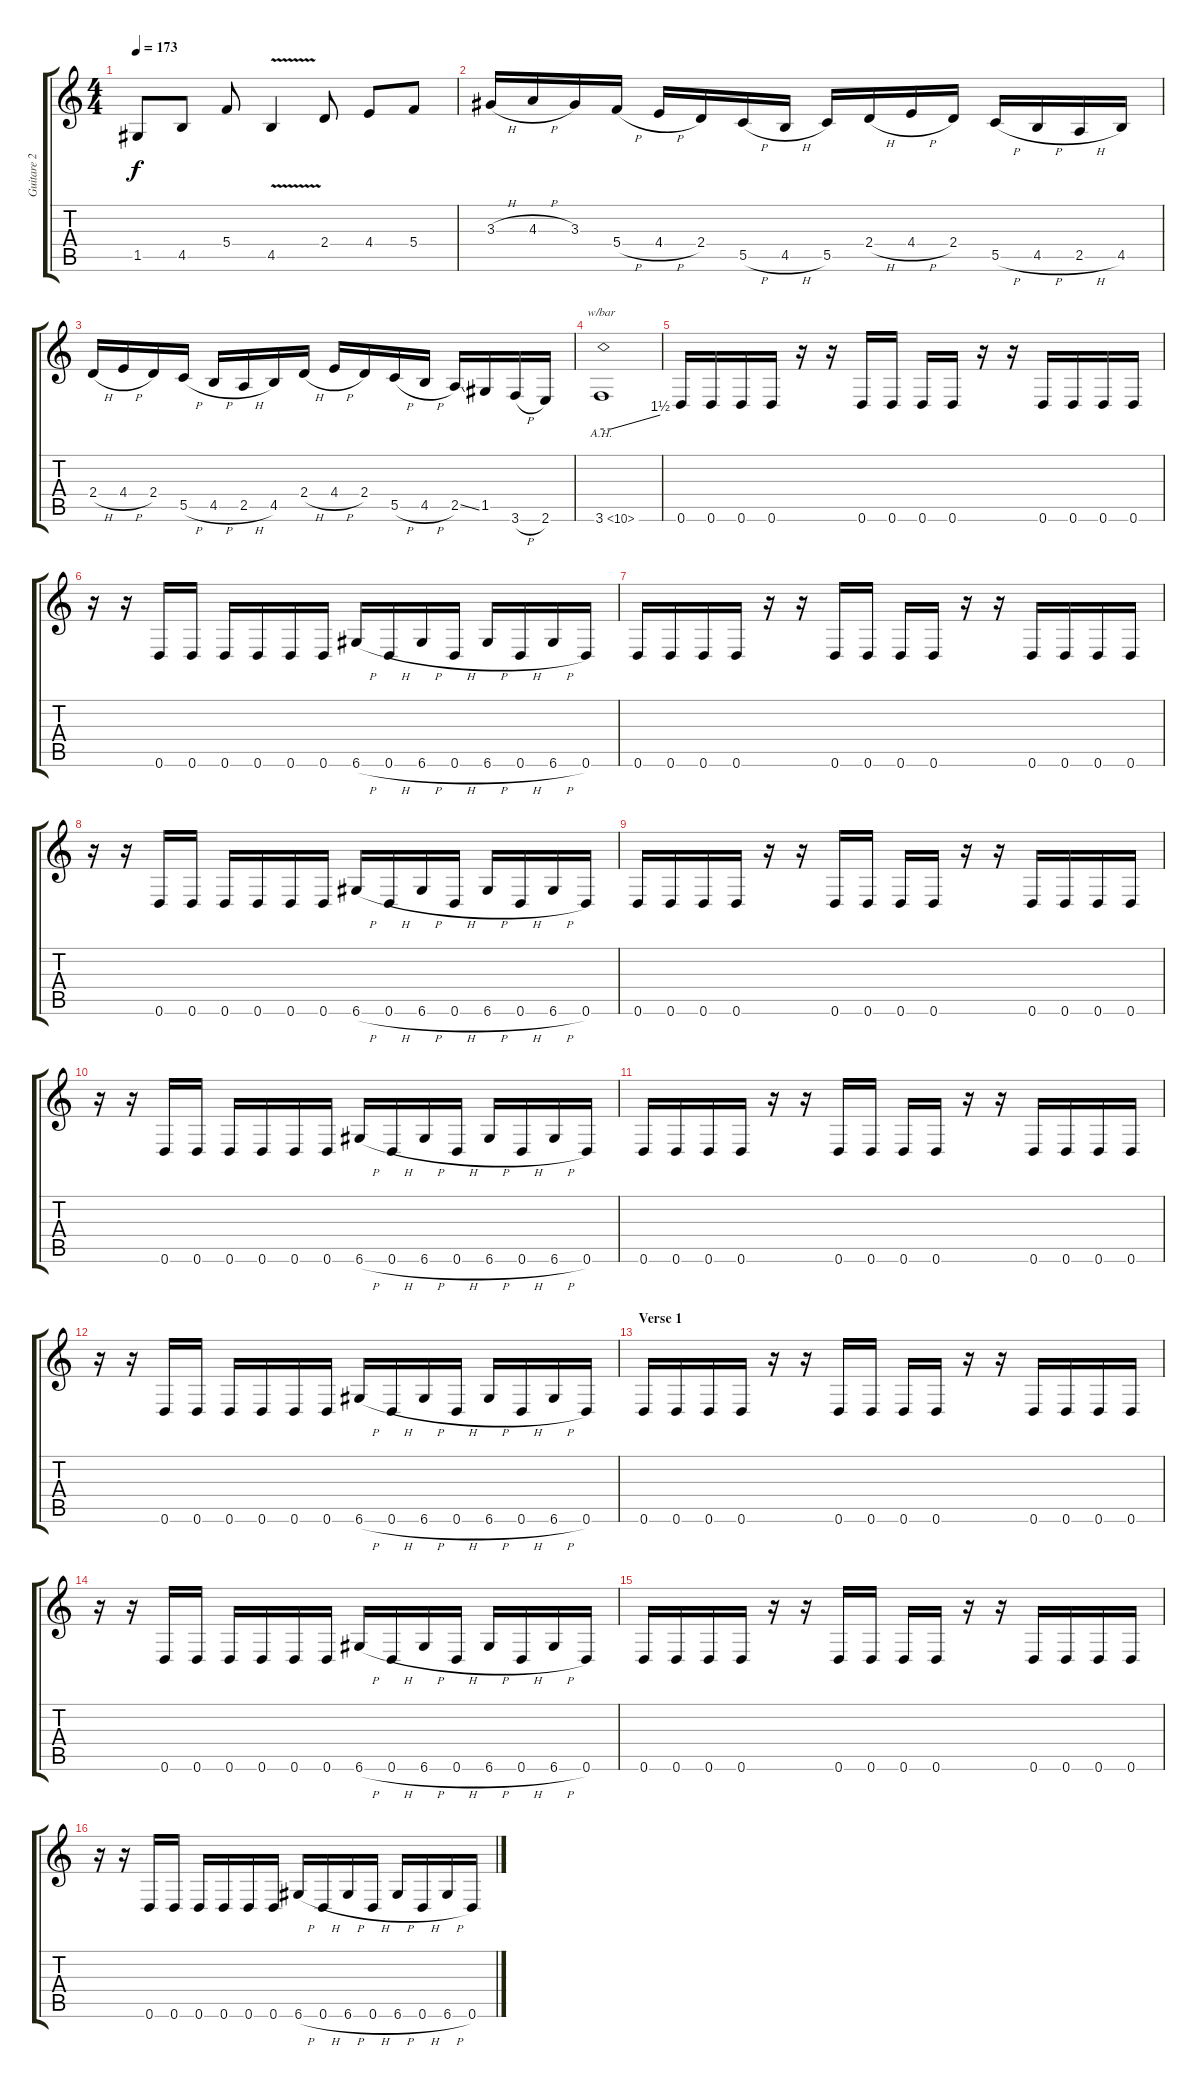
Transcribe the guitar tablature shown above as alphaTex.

\track ("Guitare 2" "Guitare 2") {instrument distortionguitar}
\staff {score tabs}
\tuning (D4 A3 F3 C3 G2 D2) {hide}
\ts (4 4)
\tempo 173
\clef g2
\ks c
1.5{t}.8{dy f} 4.5.8 5.4.8 4.5{v}.4 2.4.8 4.4.8 5.4.8 |
3.3{h}.16 4.3{h}.16 3.3.16 5.4{h}.16 4.4{h}.16 2.4.16 5.5{h}.16 4.5{h}.16 5.5.16 2.4{h}.16 4.4{h}.16 2.4.16 5.5{h}.16 4.5{h}.16 2.5{h}.16 4.5.16 |
2.4{h}.16 4.4{h}.16 2.4.16 5.5{h}.16 4.5{h}.16 2.5{h}.16 4.5.16 2.4{h}.16 4.4{h}.16 2.4.16 5.5{h}.16 4.5{h}.16 2.5{ss}.16 1.5.16 3.6{h}.16 2.6.16 |
3.6{ah 7}.1{tbe (custom default 0 0 10 0 60 6)} |
0.6.16 0.6.16 0.6.16 0.6.16 r.16 r.16 0.6.16 0.6.16 0.6.16 0.6.16 r.16 r.16 0.6.16 0.6.16 0.6.16 0.6.16 |
r.16 r.16 0.6.16 0.6.16 0.6.16 0.6.16 0.6.16 0.6.16 6.6{h}.16 0.6{h}.16 6.6{h}.16 0.6{h}.16 6.6{h}.16 0.6{h}.16 6.6{h}.16 0.6.16 |
0.6.16 0.6.16 0.6.16 0.6.16 r.16 r.16 0.6.16 0.6.16 0.6.16 0.6.16 r.16 r.16 0.6.16 0.6.16 0.6.16 0.6.16 |
r.16 r.16 0.6.16 0.6.16 0.6.16 0.6.16 0.6.16 0.6.16 6.6{h}.16 0.6{h}.16 6.6{h}.16 0.6{h}.16 6.6{h}.16 0.6{h}.16 6.6{h}.16 0.6.16 |
0.6.16 0.6.16 0.6.16 0.6.16 r.16 r.16 0.6.16 0.6.16 0.6.16 0.6.16 r.16 r.16 0.6.16 0.6.16 0.6.16 0.6.16 |
r.16 r.16 0.6.16 0.6.16 0.6.16 0.6.16 0.6.16 0.6.16 6.6{h}.16 0.6{h}.16 6.6{h}.16 0.6{h}.16 6.6{h}.16 0.6{h}.16 6.6{h}.16 0.6.16 |
0.6.16 0.6.16 0.6.16 0.6.16 r.16 r.16 0.6.16 0.6.16 0.6.16 0.6.16 r.16 r.16 0.6.16 0.6.16 0.6.16 0.6.16 |
r.16 r.16 0.6.16 0.6.16 0.6.16 0.6.16 0.6.16 0.6.16 6.6{h}.16 0.6{h}.16 6.6{h}.16 0.6{h}.16 6.6{h}.16 0.6{h}.16 6.6{h}.16 0.6.16 |
\section ("" "Verse 1")
0.6.16 0.6.16 0.6.16 0.6.16 r.16 r.16 0.6.16 0.6.16 0.6.16 0.6.16 r.16 r.16 0.6.16 0.6.16 0.6.16 0.6.16 |
r.16 r.16 0.6.16 0.6.16 0.6.16 0.6.16 0.6.16 0.6.16 6.6{h}.16 0.6{h}.16 6.6{h}.16 0.6{h}.16 6.6{h}.16 0.6{h}.16 6.6{h}.16 0.6.16 |
0.6.16 0.6.16 0.6.16 0.6.16 r.16 r.16 0.6.16 0.6.16 0.6.16 0.6.16 r.16 r.16 0.6.16 0.6.16 0.6.16 0.6.16 |
r.16 r.16 0.6.16 0.6.16 0.6.16 0.6.16 0.6.16 0.6.16 6.6{h}.16 0.6{h}.16 6.6{h}.16 0.6{h}.16 6.6{h}.16 0.6{h}.16 6.6{h}.16 0.6.16
